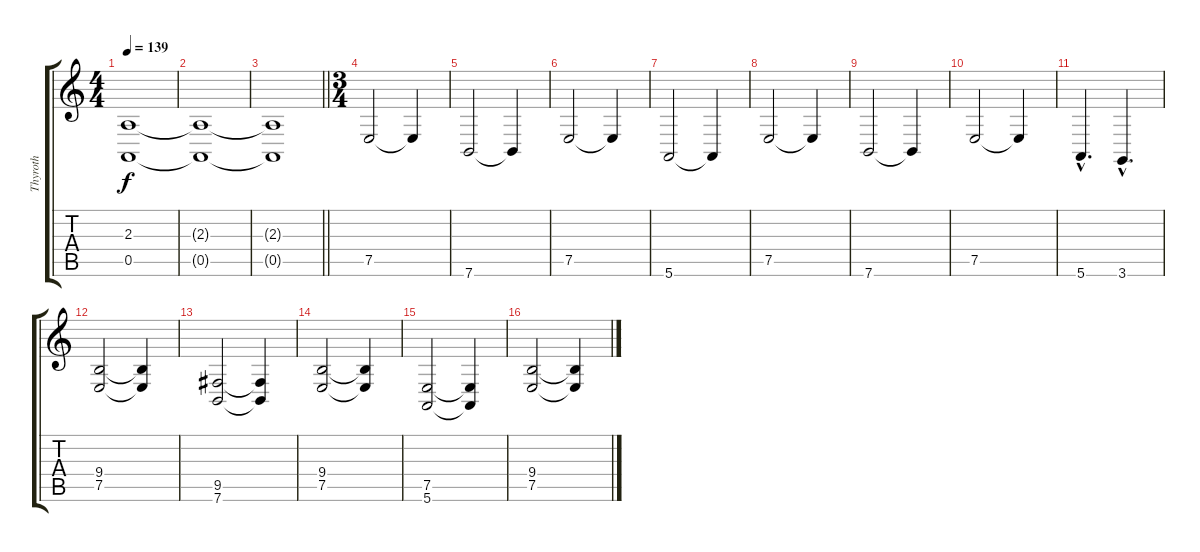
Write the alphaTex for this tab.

\track ("Thyroth" "Thyroth") {instrument choiraahs}
\staff {score tabs}
\tuning (E4 B3 G3 D3 A2 E2) {hide}
\ts (4 4)
\tempo 139
\clef g2
\ks c
(2.3{t} 0.5{t}).1{dy f} |
(2.3{t} 0.5{t}).1 |
\barLineRight lightlight
(2.3{t} 0.5{t}).1 |
\ts (3 4)
7.5.2 7.5{t}.4 |
7.6.2 7.6{t}.4 |
7.5.2 7.5{t}.4 |
5.6.2 5.6{t}.4 |
7.5.2 7.5{t}.4 |
7.6.2 7.6{t}.4 |
7.5.2 7.5{t}.4 |
5.6{hac}.4{d} 3.6{hac}.4{d} |
(9.4 7.5).2 (9.4{t} 7.5{t}).4 |
(9.5 7.6).2 (9.5{t} 7.6{t}).4 |
(9.4 7.5).2 (9.4{t} 7.5{t}).4 |
(7.5 5.6).2 (7.5{t} 5.6{t}).4 |
(9.4 7.5).2 (9.4{t} 7.5{t}).4
